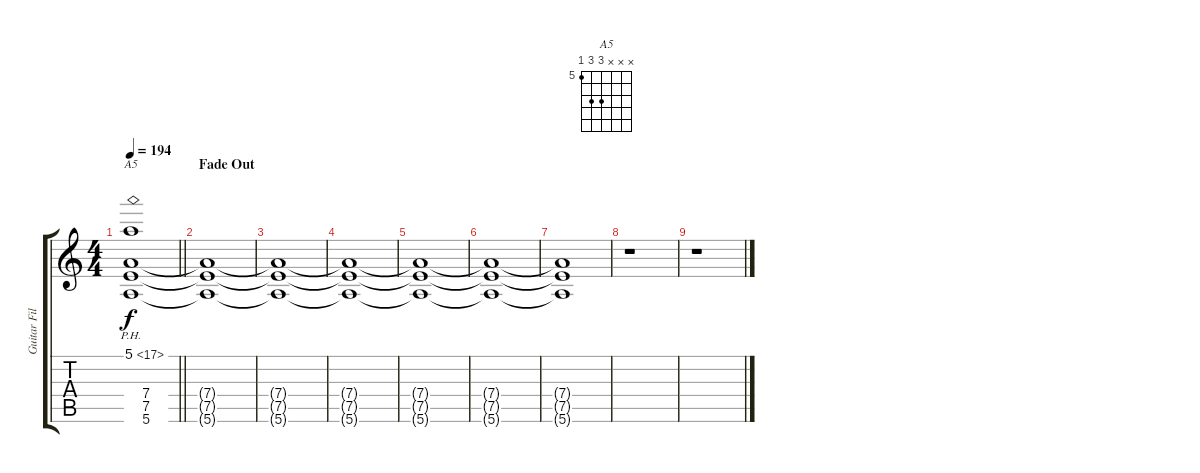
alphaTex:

\track ("Guitar Fill" "Guitar Fil") {instrument overdrivenguitar}
\staff {score tabs}
\tuning (E4 B3 G3 D3 A2 E2) {hide}
\chord ("A5" x x x 7 7 5) {firstfret 5}
\ts (4 4)
\tempo 194
\clef g2
\barLineRight lightlight
\ks c
(5.1{ph 12} 7.4 7.5 5.6).1{ch "A5" dy f} |
\section ("" "Fade Out")
(7.4{t} 7.5{t} 5.6{t}).1 |
(7.4{t} 7.5{t} 5.6{t}).1 |
(7.4{t} 7.5{t} 5.6{t}).1 |
(7.4{t} 7.5{t} 5.6{t}).1 |
(7.4{t} 7.5{t} 5.6{t}).1 |
(7.4{t} 7.5{t} 5.6{t}).1 |
r.1 |
r.1
